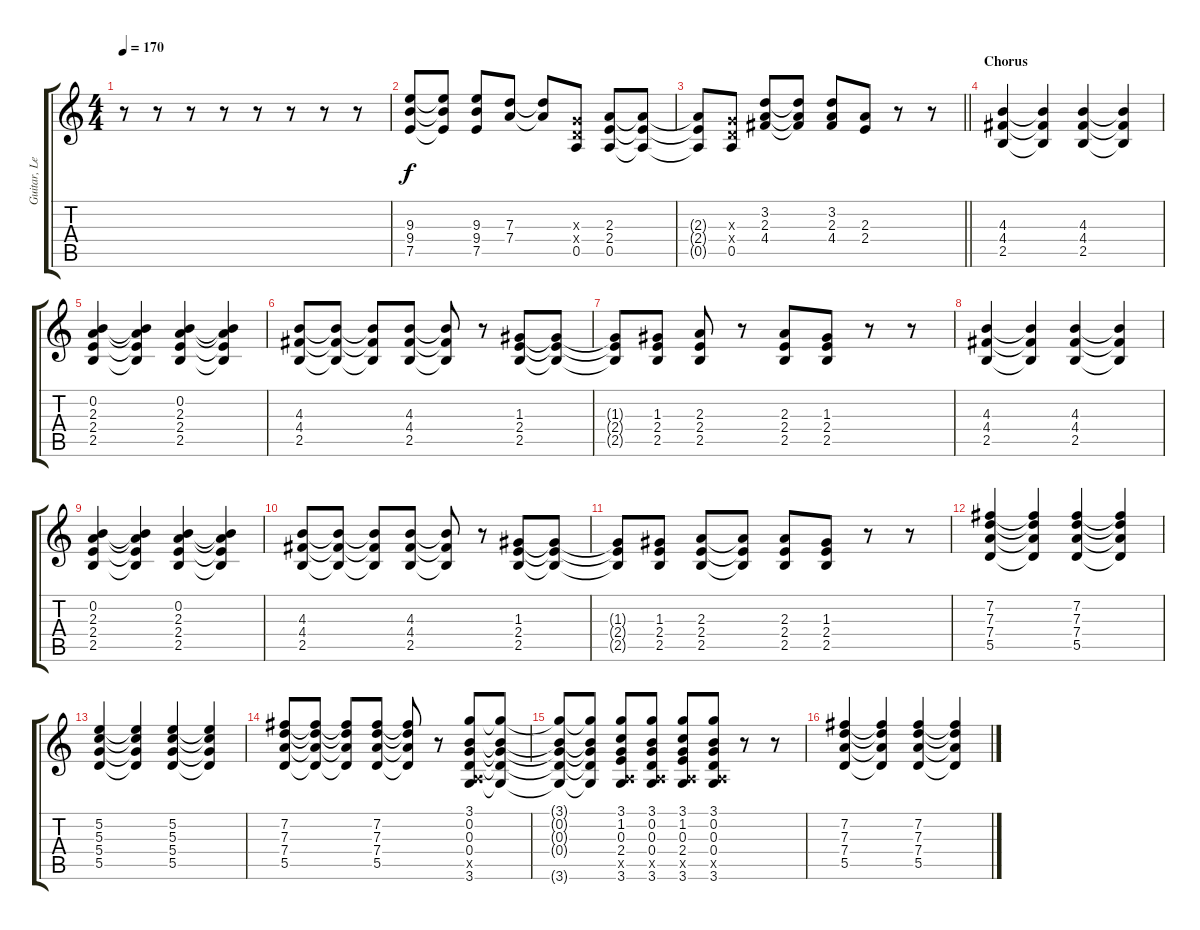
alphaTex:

\track ("Guitar, Lead" "Guitar, Le") {mute instrument distortionguitar}
\staff {score tabs}
\tuning (E4 B3 G3 D3 A2 E2) {hide}
\ts (4 4)
\tempo 170
\clef g2
\ks c
r.8{dy f} r.8 r.8 r.8 r.8 r.8 r.8 r.8 |
(9.3 9.4 7.5).8 (9.3{t} 9.4{t} 7.5{t}).8 (9.3 9.4 7.5).8 (7.3 7.4).8 (7.3{t} 7.4{t}).8 (0.3{x} 0.4{x} 0.5).8 (2.3 2.4 0.5).8 (2.3{t} 2.4{t} 0.5{t}).8 |
\barLineRight lightlight
(2.3{t} 2.4{t} 0.5{t}).8 (0.3{x} 0.4{x} 0.5).8 (3.2 2.3 4.4).8 (3.2{t} 2.3{t} 4.4{t}).8 (3.2 2.3 4.4).8 (2.3 2.4).8 r.8 r.8 |
\section ("" "Chorus")
(4.3 4.4 2.5).4 (4.3{t} 4.4{t} 2.5{t}).4 (4.3 4.4 2.5).4 (4.3{t} 4.4{t} 2.5{t}).4 |
(0.2 2.3 2.4 2.5).4 (0.2{t} 2.3{t} 2.4{t} 2.5{t}).4 (0.2 2.3 2.4 2.5).4 (0.2{t} 2.3{t} 2.4{t} 2.5{t}).4 |
(4.3 4.4 2.5).8 (4.3{t} 4.4{t} 2.5{t}).8 (4.3{t} 4.4{t} 2.5{t}).8 (4.3 4.4 2.5).8 (4.3{t} 4.4{t} 2.5{t}).8 r.8 (1.3 2.4 2.5).8 (1.3{t} 2.4{t} 2.5{t}).8 |
(1.3{t} 2.4{t} 2.5{t}).8 (1.3 2.4 2.5).8 (2.3 2.4 2.5).8 r.8 (2.3 2.4 2.5).8 (1.3 2.4 2.5).8 r.8 r.8 |
(4.3 4.4 2.5).4 (4.3{t} 4.4{t} 2.5{t}).4 (4.3 4.4 2.5).4 (4.3{t} 4.4{t} 2.5{t}).4 |
(0.2 2.3 2.4 2.5).4 (0.2{t} 2.3{t} 2.4{t} 2.5{t}).4 (0.2 2.3 2.4 2.5).4 (0.2{t} 2.3{t} 2.4{t} 2.5{t}).4 |
(4.3 4.4 2.5).8 (4.3{t} 4.4{t} 2.5{t}).8 (4.3{t} 4.4{t} 2.5{t}).8 (4.3 4.4 2.5).8 (4.3{t} 4.4{t} 2.5{t}).8 r.8 (1.3 2.4 2.5).8 (1.3{t} 2.4{t} 2.5{t}).8 |
(1.3{t} 2.4{t} 2.5{t}).8 (1.3 2.4 2.5).8 (2.3 2.4 2.5).8 (2.3{t} 2.4{t} 2.5{t}).8 (2.3 2.4 2.5).8 (1.3 2.4 2.5).8 r.8 r.8 |
(7.2 7.3 7.4 5.5).4 (7.2{t} 7.3{t} 7.4{t} 5.5{t}).4 (7.2 7.3 7.4 5.5).4 (7.2{t} 7.3{t} 7.4{t} 5.5{t}).4 |
(5.2 5.3 5.4 5.5).4 (5.2{t} 5.3{t} 5.4{t} 5.5{t}).4 (5.2 5.3 5.4 5.5).4 (5.2{t} 5.3{t} 5.4{t} 5.5{t}).4 |
(7.2 7.3 7.4 5.5).8 (7.2{t} 7.3{t} 7.4{t} 5.5{t}).8 (7.2{t} 7.3{t} 7.4{t} 5.5{t}).8 (7.2 7.3 7.4 5.5).8 (7.2{t} 7.3{t} 7.4{t} 5.5{t}).8 r.8 (3.1 0.2 0.3 0.4 0.5{x} 3.6).8 (3.1{t} 0.2{t} 0.3{t} 0.4{t} 3.6{t}).8 |
(3.1{t} 0.2{t} 0.3{t} 0.4{t} 3.6{t}).8 (3.1{t} 0.2{t} 0.3{t} 0.4{t} 3.6{t}).8 (3.1 1.2 0.3 2.4 0.5{x} 3.6).8 (3.1 0.2 0.3 0.4 0.5{x} 3.6).8 (3.1 1.2 0.3 2.4 0.5{x} 3.6).8 (3.1 0.2 0.3 0.4 0.5{x} 3.6).8 r.8 r.8 |
(7.2 7.3 7.4 5.5).4 (7.2{t} 7.3{t} 7.4{t} 5.5{t}).4 (7.2 7.3 7.4 5.5).4 (7.2{t} 7.3{t} 7.4{t} 5.5{t}).4
